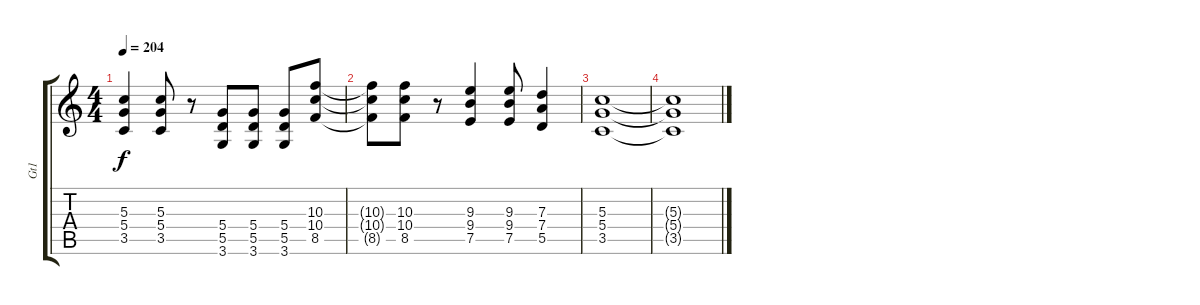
\track ("Gt1" "Gt1") {instrument overdrivenguitar}
\staff {score tabs}
\tuning (E4 B3 G3 D3 A2 E2) {hide}
\ts (4 4)
\tempo 204
\clef g2
\ks c
(5.3{t} 5.4{t} 3.5{t}).4{dy f} (5.3 5.4 3.5).8 r.8 (5.4 5.5 3.6).8 (5.4 5.5 3.6).8 (5.4 5.5 3.6).8 (10.3 10.4 8.5).8 |
(10.3{t} 10.4{t} 8.5{t}).8 (10.3 10.4 8.5).8 r.8 (9.3 9.4 7.5).4 (9.3 9.4 7.5).8 (7.3 7.4 5.5).4 |
(5.3 5.4 3.5).1 |
(5.3{t} 5.4{t} 3.5{t}).1
